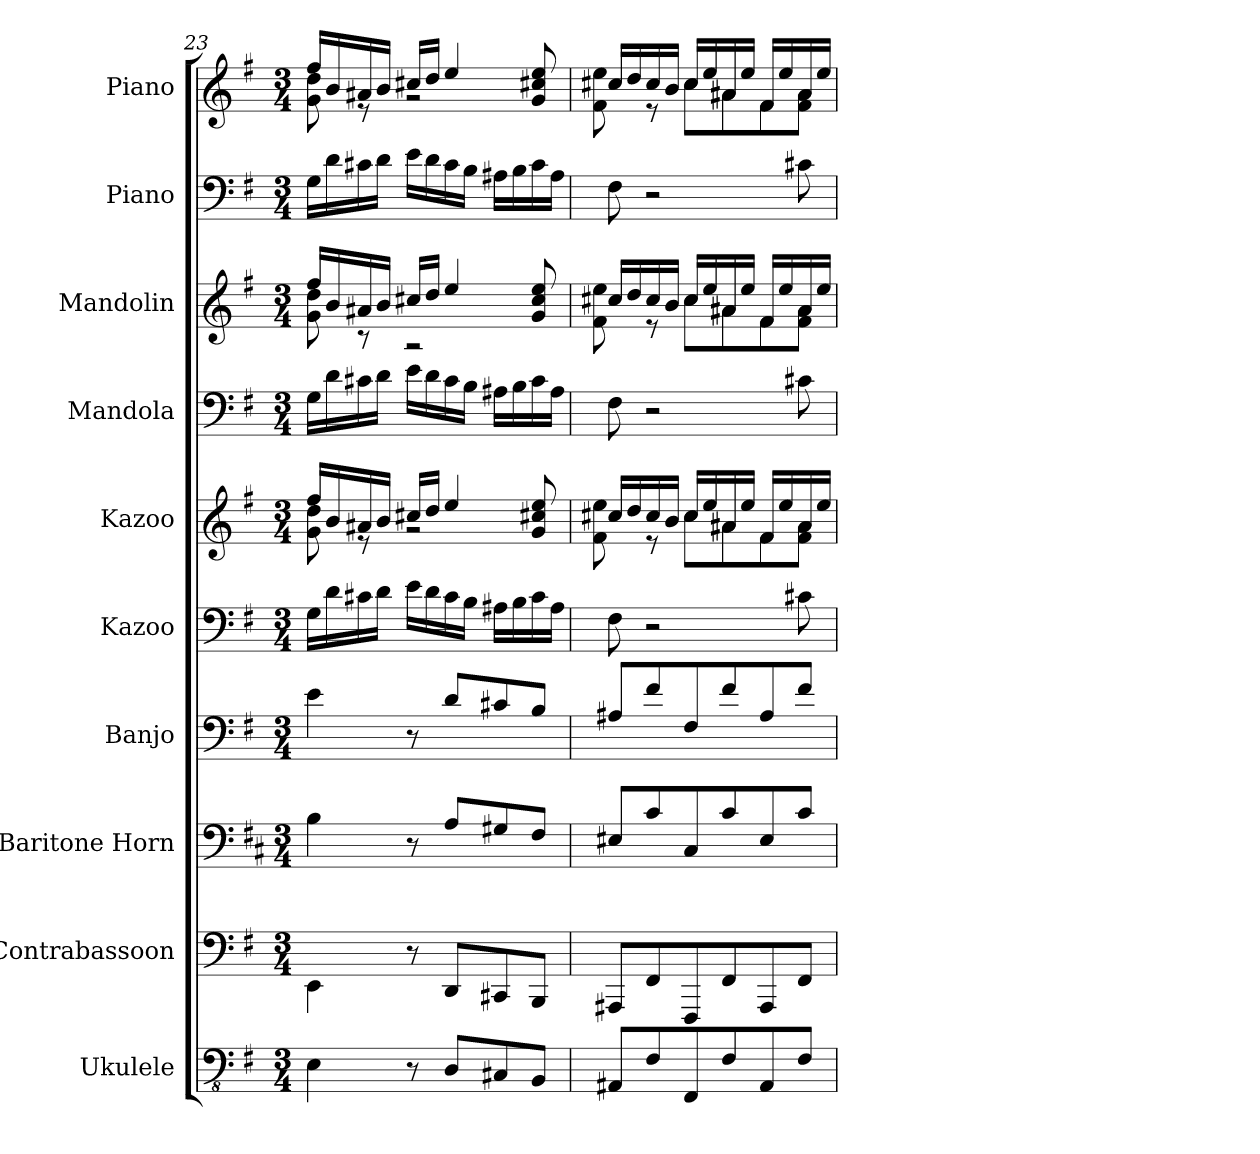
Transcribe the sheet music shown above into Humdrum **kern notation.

**kern	**kern	**kern	**kern	**kern	**kern	**kern	**kern	**kern	**kern
*part10	*part9	*part8	*part7	*part6	*part5	*part4	*part3	*part2	*part1
*staff10	*staff9	*staff8	*staff7	*staff6	*staff5	*staff4	*staff3	*staff2	*staff1
*I"Ukulele	*I"Contrabassoon	*I"Baritone Horn	*I"Banjo	*I"Kazoo	*I"Kazoo	*I"Mandola	*I"Mandolin	*I"Piano	*I"Piano
*I'Uk.	*I'Cbsn.	*I'Bar. Hn.	*I'Bj.	*I'Kaz.	*I'Kaz.	*I'Mda.	*I'Mdn.	*I'Pno.	*I'Pno.
!!LO:PB:g=z
*clefFv4	*clefF4	*clefF4	*clefF4	*clefF4	*clefG2	*clefF4	*	*clefF4	*clefG2
*	*ITrd7c12	*ITrd4c7	*ITrd7c12	*	*	*	*	*	*
*k[f#]	*k[f#]	*k[f#]	*k[f#]	*k[f#]	*k[f#]	*k[f#]	*k[f#]	*k[f#]	*k[f#]
*G:	*G:	*G:	*G:	*G:	*G:	*G:	*G:	*G:	*G:
*M3/4	*M3/4	*M3/4	*M3/4	*M3/4	*M3/4	*M3/4	*M3/4	*M3/4	*M3/4
=23	=23	=23	=23	=23	=23	=23	=23	=23	=23
*	*	*	*	*	*^	*	*^	*	*^
4EE\	4EEE\	4E\	4E\	16G\LL	16ff#/LL	8g\ 8dd\	16G\LL	16ff#/LL	8g\ 8dd\	16G\LL	16ff#/LL	8g\ 8dd\
.	.	.	.	16d\	16b/	.	16d\	16b/	.	16d\	16b/	.
.	.	.	.	16c#X\	16a#X/	8re	16c#X\	16a#X/	8r	16c#X\	16a#X/	8re
.	.	.	.	16d\JJ	16b/JJ	.	16d\JJ	16b/JJ	.	16d\JJ	16b/JJ	.
8r	8r	8r	8r	16e\LL	16cc#X/LL	2rg	16e\LL	16cc#X/LL	2r	16e\LL	16cc#X/LL	2rg
.	.	.	.	16d\	16dd/JJ	.	16d\	16dd/JJ	.	16d\	16dd/JJ	.
8DD/L	8DDD/L	8D/L	8D/L	16c#\	4ee/	.	16c#\	4ee/	.	16c#\	4ee/	.
.	.	.	.	16B\JJ	.	.	16B\JJ	.	.	16B\JJ	.	.
8CC#X/	8CCC#X/	8C#X/	8C#X/	16A#X\LL	.	.	16A#X\LL	.	.	16A#X\LL	.	.
.	.	.	.	16B\	.	.	16B\	.	.	16B\	.	.
8BBB/J	8BBBB/J	8BB/J	8BB/J	16c#\	8g/ 8cc#X/ 8ee/	.	16c#\	8g/ 8cc#/ 8ee/	.	16c#\	8g/ 8cc#X/ 8ee/	.
.	.	.	.	16A#\JJ	.	.	16A#\JJ	.	.	16A#\JJ	.	.
=24	=24	=24	=24	=24	=24	=24	=24	=24	=24	=24	=24	=24
8AAA#X/L	8AAAA#X/L	8AA#X/L	8AA#X/L	8F#\	16cc#X/LL	8f#\ 8ee\	8F#\	16cc#X/LL	8f#\ 8ee\	8F#\	16cc#X/LL	8f#\ 8ee\
.	.	.	.	.	16dd/	.	.	16dd/	.	.	16dd/	.
8FF#/	8FFF#/	8F#/	8F#/	2r	16cc#/	8re	2r	16cc#/	8r	2r	16cc#/	8re
.	.	.	.	.	16b/JJ	.	.	16b/JJ	.	.	16b/JJ	.
8FFF#/	8FFFF#/	8FF#/	8FF#/	.	16cc#/LL	8cc#\L	.	16cc#/LL	8cc#\L	.	16cc#/LL	8cc#\L
.	.	.	.	.	16ee/	.	.	16ee/	.	.	16ee/	.
8FF#/	8FFF#/	8F#/	8F#/	.	16a#/	8a#X\	.	16a#/	8a#\	.	16a#/	8a#X\
.	.	.	.	.	16ee/JJ	.	.	16ee/JJ	.	.	16ee/JJ	.
8AAA#/	8AAAA#/	8AA#/	8AA#/	.	16f#/LL	8f#\	.	16f#/LL	8f#\	.	16f#/LL	8f#\
.	.	.	.	.	16ee/	.	.	16ee/	.	.	16ee/	.
8FF#/J	8FFF#/J	8F#/J	8F#/J	8c#X\	16a#/	8f#\ 8a#\J	8c#X\	16a#/	8f#\ 8a#\J	8c#X\	16a#/	8f#\ 8a#\J
.	.	.	.	.	16ee/JJ	.	.	16ee/JJ	.	.	16ee/JJ	.
*	*	*	*	*	*v	*v	*	*v	*v	*	*v	*v
=	=	=	=	=	=	=	=	=	=
*-	*-	*-	*-	*-	*-	*-	*-	*-	*-
